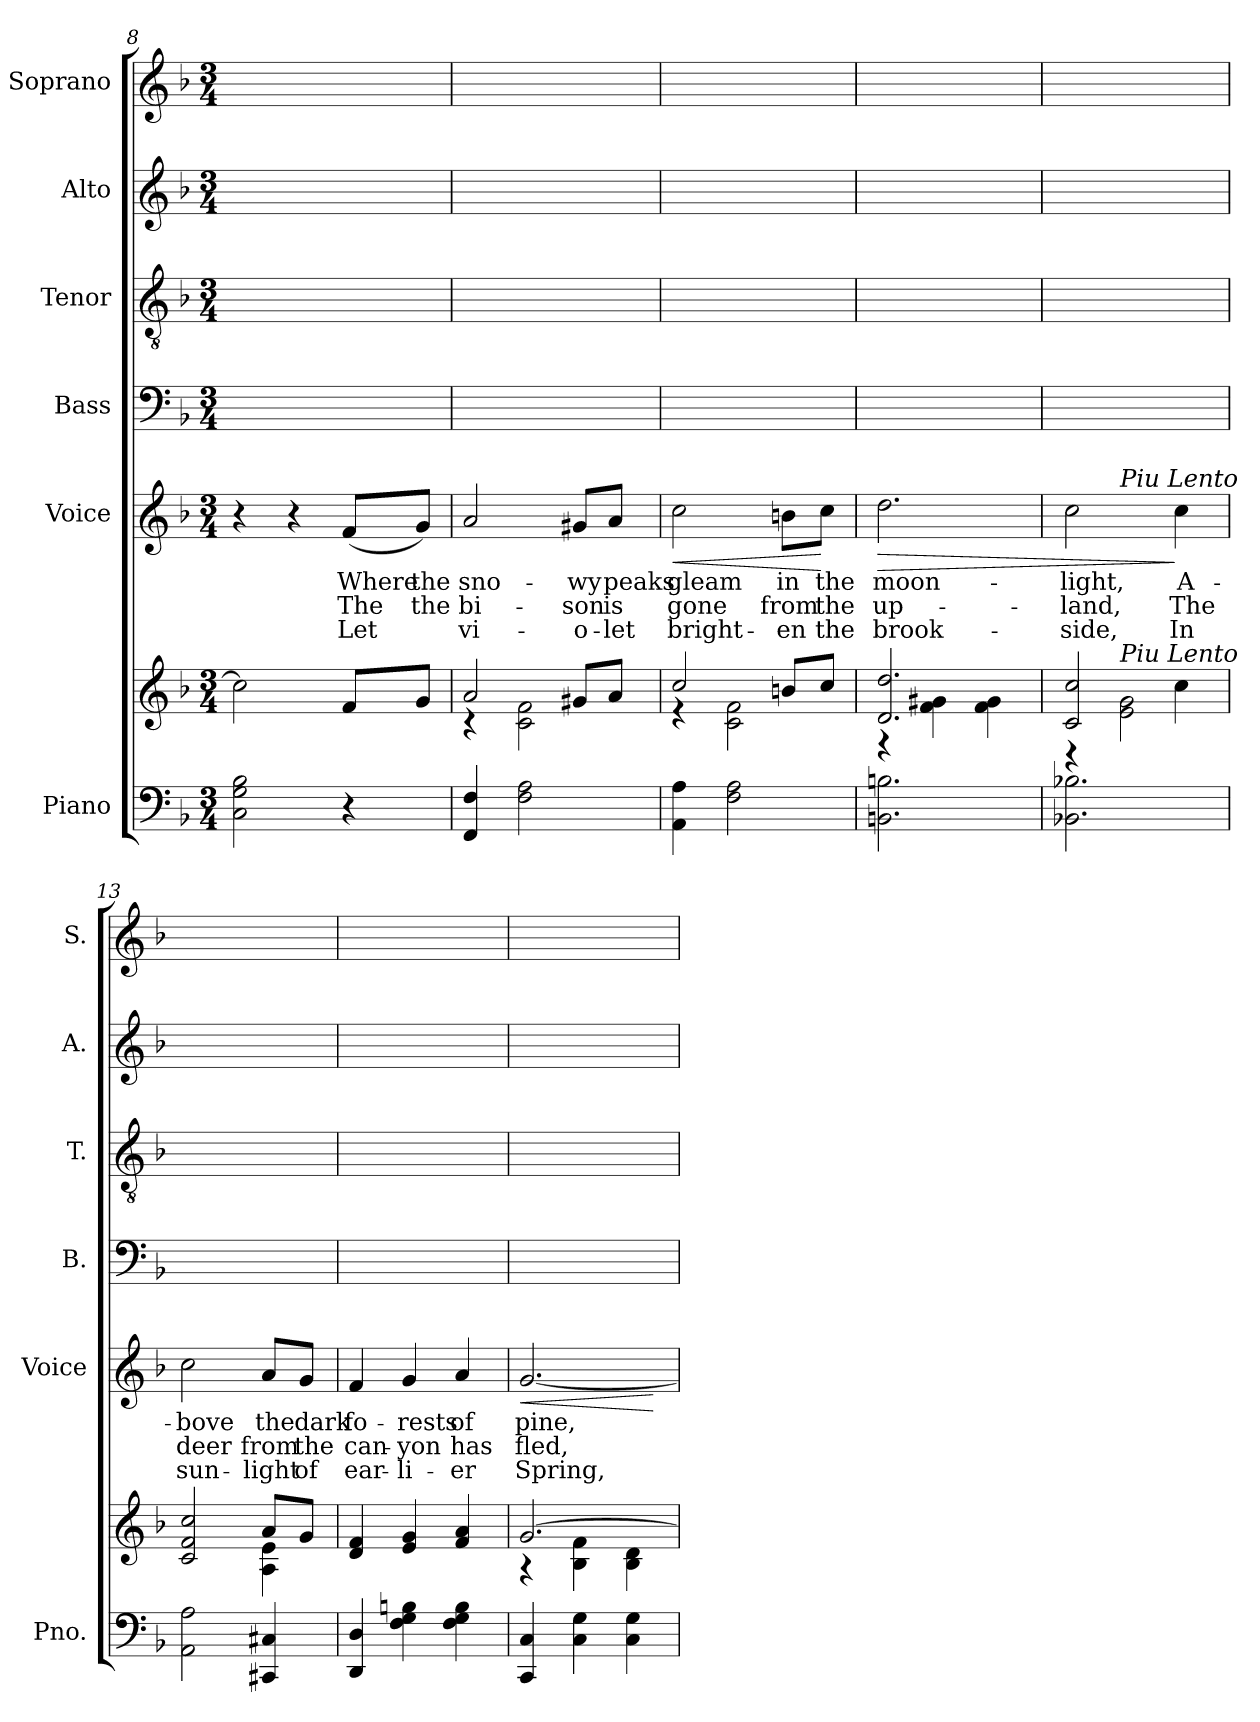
**kern	**kern	**kern	**text	**text	**text	**dynam	**kern	**kern	**kern	**kern
*part6	*part6	*part5	*part5	*part5	*part5	*part5	*part4	*part3	*part2	*part1
*staff7	*staff6	*staff5	*staff5	*staff5	*staff5	*staff5	*staff4	*staff3	*staff2	*staff1
*I"Piano	*	*I"Voice	*	*	*	*	*I"Bass	*I"Tenor	*I"Alto	*I"Soprano
*I'Pno.	*	*I'Voice	*	*	*	*	*I'B.	*I'T.	*I'A.	*I'S.
*clefF4	*clefG2	*clefG2	*	*	*	*	*clefF4	*clefGv2	*clefG2	*clefG2
*	*	*	*	*	*	*	*	*ITrd7c12	*	*
*k[b-]	*k[b-]	*k[b-]	*	*	*	*	*k[b-]	*k[b-]	*k[b-]	*k[b-]
*F:	*F:	*F:	*	*	*	*	*F:	*F:	*F:	*F:
*M3/4	*M3/4	*M3/4	*	*	*	*	*M3/4	*M3/4	*M3/4	*M3/4
=8	=8	=8	=8	=8	=8	=8	=8	=8	=8	=8
!	!	!	!	!	!	!	!LO:N:vis=1	!LO:N:vis=1	!LO:N:vis=1	!LO:N:vis=1
2Ci\ 2Gi 2B-i	2cci\]	4r	.	.	.	.	2.ryy	2.ryy	2.ryy	2.ryy
.	.	4r	.	.	.	.	.	.	.	.
!	!	!	!LO:LY:b:color=#000000	!LO:LY:b:color=#000000	!LO:LY:b:color=#000000	!	!	!	!	!
4r	8fi/L	(8fi/L	Where	The	Let	.	.	.	.	.
!	!	!	!LO:LY:b:color=#000000	!LO:LY:b:color=#000000	!	!	!	!	!	!
.	8gi/J	8gi/J)	the	the	.	.	.	.	.	.
=9	=9	=9	=9	=9	=9	=9	=9	=9	=9	=9
*	*^	*	*	*	*	*	*	*	*	*
!	!	!	!	!LO:LY:b:color=#000000	!LO:LY:b:color=#000000	!LO:LY:b:color=#000000	!	!LO:N:vis=1	!LO:N:vis=1	!LO:N:vis=1	!LO:N:vis=1
4FFi/ 4Fi	2ai/	4r	2ai/	sno-	bi-	vi-	.	2.ryy	2.ryy	2.ryy	2.ryy
2Fi\ 2Ai	.	2ci\ 2fi	.	.	.	.	.	.	.	.	.
!	!	!	!	!LO:LY:b:color=#000000	!LO:LY:b:color=#000000	!LO:LY:b:color=#000000	!	!	!	!	!
.	8g#Xi/L	.	8g#Xi/L	-wy	-son	-o-	.	.	.	.	.
!	!	!	!	!LO:LY:b:color=#000000	!LO:LY:b:color=#000000	!LO:LY:b:color=#000000	!	!	!	!	!
.	8ai/J	.	8ai/J	peaks	is	-let	.	.	.	.	.
=10	=10	=10	=10	=10	=10	=10	=10	=10	=10	=10	=10
!	!	!	!	!LO:LY:b:color=#000000	!LO:LY:b:color=#000000	!LO:LY:b:color=#000000	!LO:HP:b	!LO:N:vis=1	!LO:N:vis=1	!LO:N:vis=1	!LO:N:vis=1
4AAi\ 4Ai	2cci/	4r	2cci\	gleam	gone	bright-	<	2.ryy	2.ryy	2.ryy	2.ryy
2Fi\ 2Ai	.	2ci\ 2fi	.	.	.	.	.	.	.	.	.
!	!	!	!	!LO:LY:b:color=#000000	!LO:LY:b:color=#000000	!LO:LY:b:color=#000000	!	!	!	!	!
.	8bni/L	.	8bni\L	in	from	-en	.	.	.	.	.
!	!	!	!	!LO:LY:b:color=#000000	!LO:LY:b:color=#000000	!LO:LY:b:color=#000000	!	!	!	!	!
.	8cci/J	.	8cci\J	the	the	the	[	.	.	.	.
=11	=11	=11	=11	=11	=11	=11	=11	=11	=11	=11	=11
!	!	!	!	!LO:LY:b:color=#000000	!LO:LY:b:color=#000000	!LO:LY:b:color=#000000	!LO:HP:b	!LO:N:vis=1	!LO:N:vis=1	!LO:N:vis=1	!LO:N:vis=1
2.BBni\ 2.Bni	2.di/ 2.ddi	4r	2.ddi\	moon-	up-	brook-	>	2.ryy	2.ryy	2.ryy	2.ryy
.	.	4fi\ 4g#Xi	.	.	.	.	.	.	.	.	.
.	.	4fi\ 4g#i	.	.	.	.	.	.	.	.	.
=12	=12	=12	=12	=12	=12	=12	=12	=12	=12	=12	=12
!	!	!	!	!LO:LY:b:color=#000000	!LO:LY:b:color=#000000	!LO:LY:b:color=#000000	!	!LO:N:vis=1	!LO:N:vis=1	!LO:N:vis=1	!LO:N:vis=1
*	*	*	*^	*	*	*	*	*	*	*	*
2.BB-Xi\ 2.B-Xi	2ci/ 2cci	4r	2cci\	4ryy	-light,	-land,	-side,	.	2.ryy	2.ryy	2.ryy	2.ryy
!	!	!	!	!LO:TX:a:i:t=Piu Lento	!	!	!	!	!	!	!	!
!	!	!LO:TX:a:i:t=Piu Lento	!	!	!	!	!	!	!	!	!	!
.	.	2ei\ 2gi	.	2ryy	.	.	.	.	.	.	.	.
!	!	!	!	!	!LO:LY:b:color=#000000	!LO:LY:b:color=#000000	!LO:LY:b:color=#000000	!	!	!	!	!
.	4cci\	.	4cci\	.	A-	The	In	]	.	.	.	.
*	*	*	*v	*v	*	*	*	*	*	*	*	*
!!LO:LB:g=z
=13	=13	=13	=13	=13	=13	=13	=13	=13	=13	=13	=13
*	*	*	*^	*	*	*	*	*	*	*	*
!	!	!	!	!	!LO:LY:b:color=#000000	!LO:LY:b:color=#000000	!LO:LY:b:color=#000000	!	!LO:N:vis=1	!LO:N:vis=1	!LO:N:vis=1	!LO:N:vis=1
*	*	*	*v	*v	*	*	*	*	*	*	*	*
2AAi\ 2Ai	2ci/ 2fi 2cci	2ryy	2cci\	-bove	deer	sun-	.	2.ryy	2.ryy	2.ryy	2.ryy
!	!	!	!	!LO:LY:b:color=#000000	!LO:LY:b:color=#000000	!LO:LY:b:color=#000000	!	!	!	!	!
4CC#Xi/ 4C#Xi	8ai/L	4Ai\ 4ei	8ai/L	the	from	-light	.	.	.	.	.
!	!	!	!	!LO:LY:b:color=#000000	!LO:LY:b:color=#000000	!LO:LY:b:color=#000000	!	!	!	!	!
.	8gi/J	.	8gi/J	dark	the	of	.	.	.	.	.
*	*v	*v	*	*	*	*	*	*	*	*	*
=14	=14	=14	=14	=14	=14	=14	=14	=14	=14	=14
!	!	!	!LO:LY:b:color=#000000	!LO:LY:b:color=#000000	!LO:LY:b:color=#000000	!	!LO:N:vis=1	!LO:N:vis=1	!LO:N:vis=1	!LO:N:vis=1
4DDi/ 4Di	4di/ 4fi	4fi/	fo-	can-	ear-	.	2.ryy	2.ryy	2.ryy	2.ryy
!	!	!	!LO:LY:b:color=#000000	!LO:LY:b:color=#000000	!LO:LY:b:color=#000000	!	!	!	!	!
4Fi\ 4Gi 4Bni	4ei/ 4gi	4gi/	-rests	-yon	-li-	.	.	.	.	.
!	!	!	!LO:LY:b:color=#000000	!LO:LY:b:color=#000000	!LO:LY:b:color=#000000	!	!	!	!	!
4Fi\ 4Gi 4Bi	4fi/ 4ai	4ai/	of	has	-er	.	.	.	.	.
=15	=15	=15	=15	=15	=15	=15	=15	=15	=15	=15
*	*^	*	*	*	*	*	*	*	*	*
!	!	!	!	!LO:LY:b:color=#000000	!LO:LY:b:color=#000000	!LO:LY:b:color=#000000	!LO:HP:b	!LO:N:vis=1	!LO:N:vis=1	!LO:N:vis=1	!LO:N:vis=1
4CCi/ 4Ci	[2.gi/	4r	[2.gi/	pine,	fled,	Spring,	<	2.ryy	2.ryy	2.ryy	2.ryy
4Ci\ 4Gi	.	4B-i\ 4fi	.	.	.	.	.	.	.	.	.
4Ci\ 4Gi	.	4B-i\ 4di	.	.	.	.	.	.	.	.	.
*	*v	*v	*	*	*	*	*	*	*	*	*
.	.	.	.	.	.	[	.	.	.	.
=	=	=	=	=	=	=	=	=	=	=
*-	*-	*-	*-	*-	*-	*-	*-	*-	*-	*-
